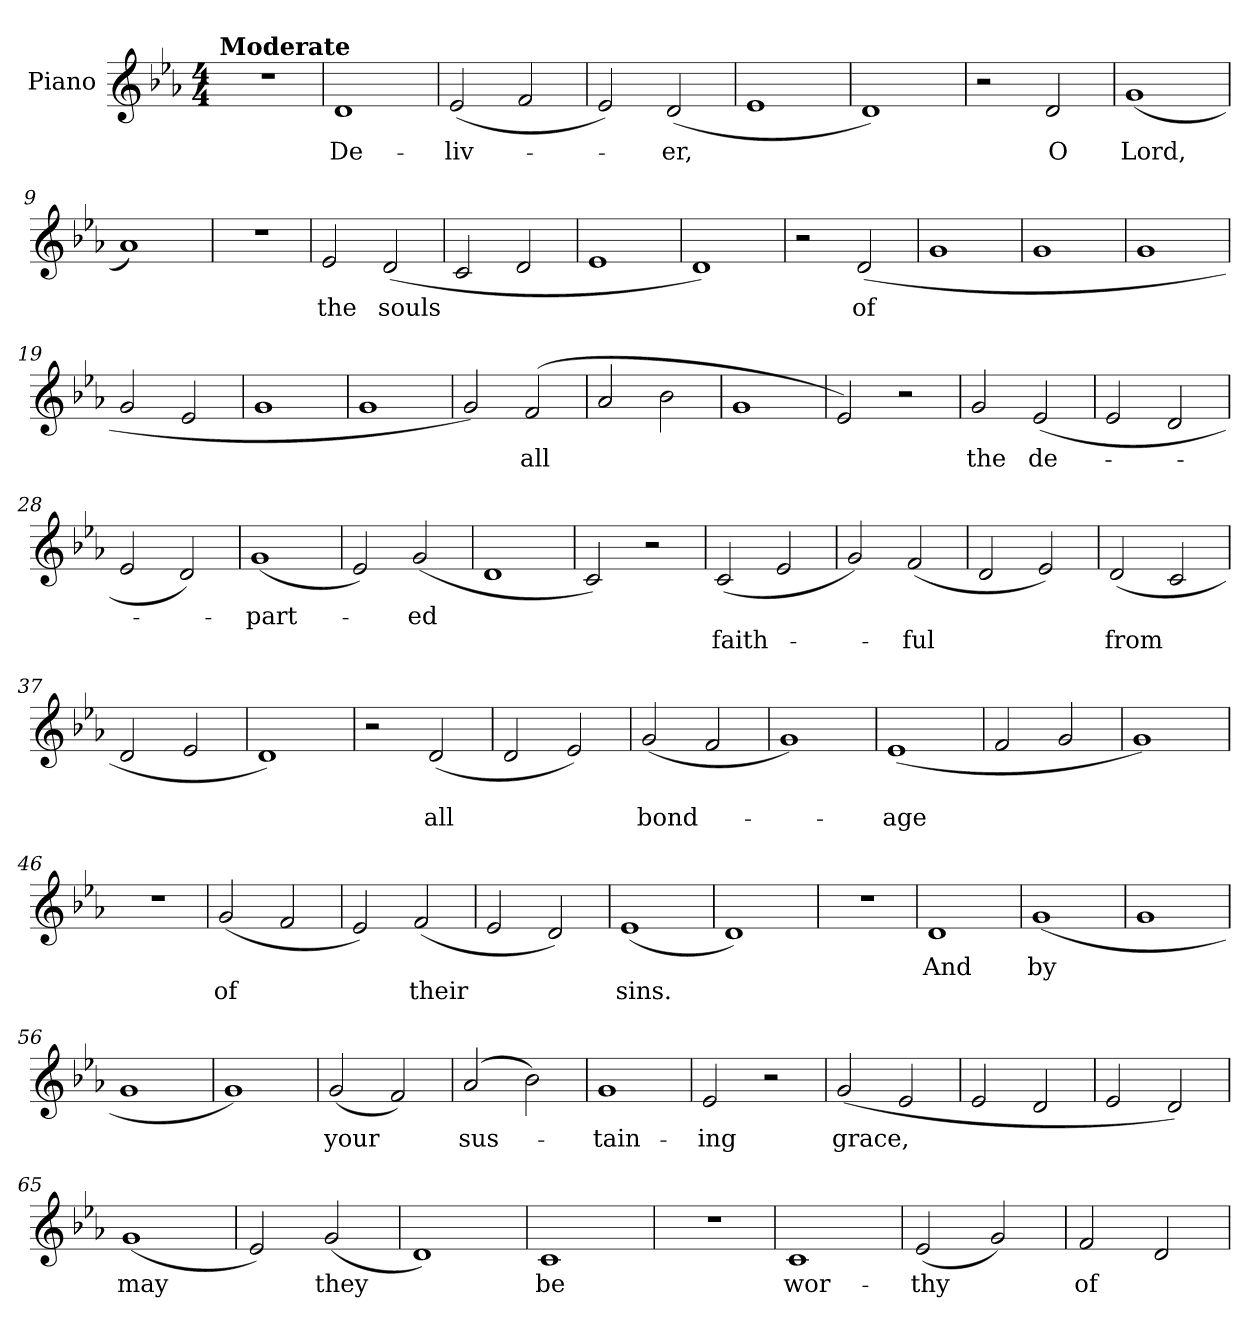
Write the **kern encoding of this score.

**kern	**text	**text
*part1	*part1	*part1
*staff1	*staff1	*staff1
*I"Piano	*	*
*I'Pno.	*	*
*clefG2	*	*
*k[b-e-a-]	*	*
*M4/4	*	*
*MM120	*	*
=1	=1	=1
!LO:TX:a:B:t=Moderate	!	!
1r	.	.
=2	=2	=2
1d	De-	.
=3	=3	=3
(>2e-/	-liv-	.
2f/	.	.
=4	=4	=4
2e-/)	.	.
(>2d/	-er,	.
=5	=5	=5
1e-	.	.
=6	=6	=6
1d)	.	.
=7	=7	=7
2r	.	.
2d/	O	.
=8	=8	=8
(>1g	Lord,	.
=9	=9	=9
1a-)	.	.
=10	=10	=10
1r	.	.
!!LO:LB:g=z
=11	=11	=11
2e-/	the	.
(<2d/	souls	.
=12	=12	=12
2c/	.	.
2d/	.	.
=13	=13	=13
1e-	.	.
=14	=14	=14
1d)	.	.
=15	=15	=15
2r	.	.
(>2d/	of	.
=16	=16	=16
1g	.	.
=17	=17	=17
1g	.	.
=18	=18	=18
1g	.	.
=19	=19	=19
2g/	.	.
2e-/	.	.
=20	=20	=20
1g	.	.
=21	=21	=21
1g	.	.
!!LO:LB:g=z
=22	=22	=22
2g/)	.	.
(>2f/	all	.
=23	=23	=23
2a-/	.	.
2b-\	.	.
=24	=24	=24
1g	.	.
=25	=25	=25
2e-/)	.	.
2r	.	.
=26	=26	=26
2g/	the	.
(<2e-/	de-	.
=27	=27	=27
2e-/	.	.
2d/	.	.
=28	=28	=28
2e-/	.	.
2d/)	.	.
=29	=29	=29
(<1g	-part-	.
=30	=30	=30
2e-/)	.	.
(<2g/	-ed	.
=31	=31	=31
1d	.	.
!!LO:LB:g=z
=32	=32	=32
2c/)	.	.
2r	.	.
=33	=33	=33
(>2c/	.	faith-
2e-/	.	.
=34	=34	=34
2g/)	.	.
(<2f/	.	-ful
=35	=35	=35
2d/	.	.
2e-/)	.	.
=36	=36	=36
(<2d/	.	from
2c/	.	.
=37	=37	=37
2d/	.	.
2e-/	.	.
=38	=38	=38
1d)	.	.
=39	=39	=39
2r	.	.
(>2d/	.	all
=40	=40	=40
2d/	.	.
2e-/)	.	.
=41	=41	=41
(<2g/	.	bond-
2f/	.	.
!!LO:LB:g=z
=42	=42	=42
1g)	.	.
=43	=43	=43
(>1e-	.	-age
=44	=44	=44
2f/	.	.
2g/	.	.
=45	=45	=45
1g)	.	.
=46	=46	=46
1r	.	.
=47	=47	=47
(<2g/	.	of
2f/	.	.
=48	=48	=48
2e-/)	.	.
(<2f/	.	their
=49	=49	=49
2e-/	.	.
2d/)	.	.
=50	=50	=50
(<1e-	.	sins.
=51	=51	=51
1d)	.	.
=52	=52	=52
1r	.	.
!!LO:LB:g=z
=53	=53	=53
1d	And	.
=54	=54	=54
(<1g	by	.
=55	=55	=55
1g	.	.
=56	=56	=56
1g	.	.
=57	=57	=57
1g)	.	.
=58	=58	=58
(<2g/	your	.
2f/)	.	.
=59	=59	=59
(>2a-/	sus-	.
2b-\)	.	.
=60	=60	=60
1g	-tain-	.
=61	=61	=61
2e-/	-ing	.
2r	.	.
=62	=62	=62
(<2g/	grace,	.
2e-/	.	.
=63	=63	=63
2e-/	.	.
2d/	.	.
!!LO:LB:g=z
=64	=64	=64
2e-/	.	.
2d/)	.	.
=65	=65	=65
(<1g	may	.
=66	=66	=66
2e-/)	.	.
(<2g/	they	.
=67	=67	=67
1d)	.	.
=68	=68	=68
1c	be	.
=69	=69	=69
1r	.	.
=70	=70	=70
1c	wor-	.
=71	=71	=71
(>2e-/	-thy	.
2g/)	.	.
=72	=72	=72
2f/	of	.
2d/	.	.
=	=	=
*-	*-	*-
